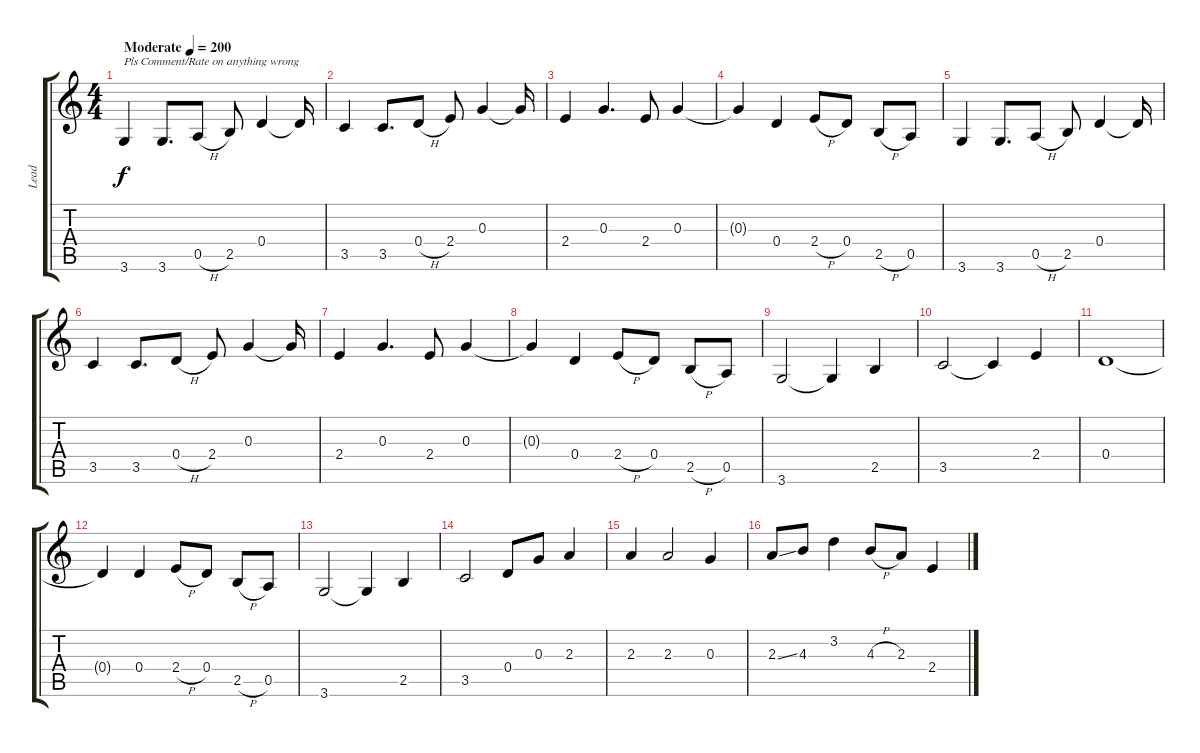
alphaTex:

\track ("Lead" "Lead") {instrument distortionguitar}
\staff {score tabs}
\tuning (E4 B3 G3 D3 A2 E2) {hide}
\ts (4 4)
\tempo (200 "Moderate")
\clef g2
\ks c
3.6.4{txt "Pls Comment/Rate on anything wrong" dy f instrument distortionguitar} 3.6.8{d} 0.5{h}.8 2.5.8 0.4.4 0.4{t}.16 |
3.5.4 3.5.8{d} 0.4{h}.8 2.4.8 0.3.4 0.3{t}.16 |
2.4.4 0.3.4{d} 2.4.8 0.3.4 |
0.3{t}.4 0.4.4 2.4{h}.8 0.4.8 2.5{h}.8 0.5.8 |
3.6.4 3.6.8{d} 0.5{h}.8 2.5.8 0.4.4 0.4{t}.16 |
3.5.4 3.5.8{d} 0.4{h}.8 2.4.8 0.3.4 0.3{t}.16 |
2.4.4 0.3.4{d} 2.4.8 0.3.4 |
0.3{t}.4 0.4.4 2.4{h}.8 0.4.8 2.5{h}.8 0.5.8 |
3.6.2 3.6{t}.4 2.5.4 |
3.5.2 3.5{t}.4 2.4.4 |
0.4.1 |
0.4{t}.4 0.4.4 2.4{h}.8 0.4.8 2.5{h}.8 0.5.8 |
3.6.2 3.6{t}.4 2.5.4 |
3.5.2 0.4.8 0.3.8 2.3.4 |
2.3.4 2.3.2 0.3.4 |
2.3{ss}.8 4.3.8 3.2.4 4.3{h}.8 2.3.8 2.4.4
